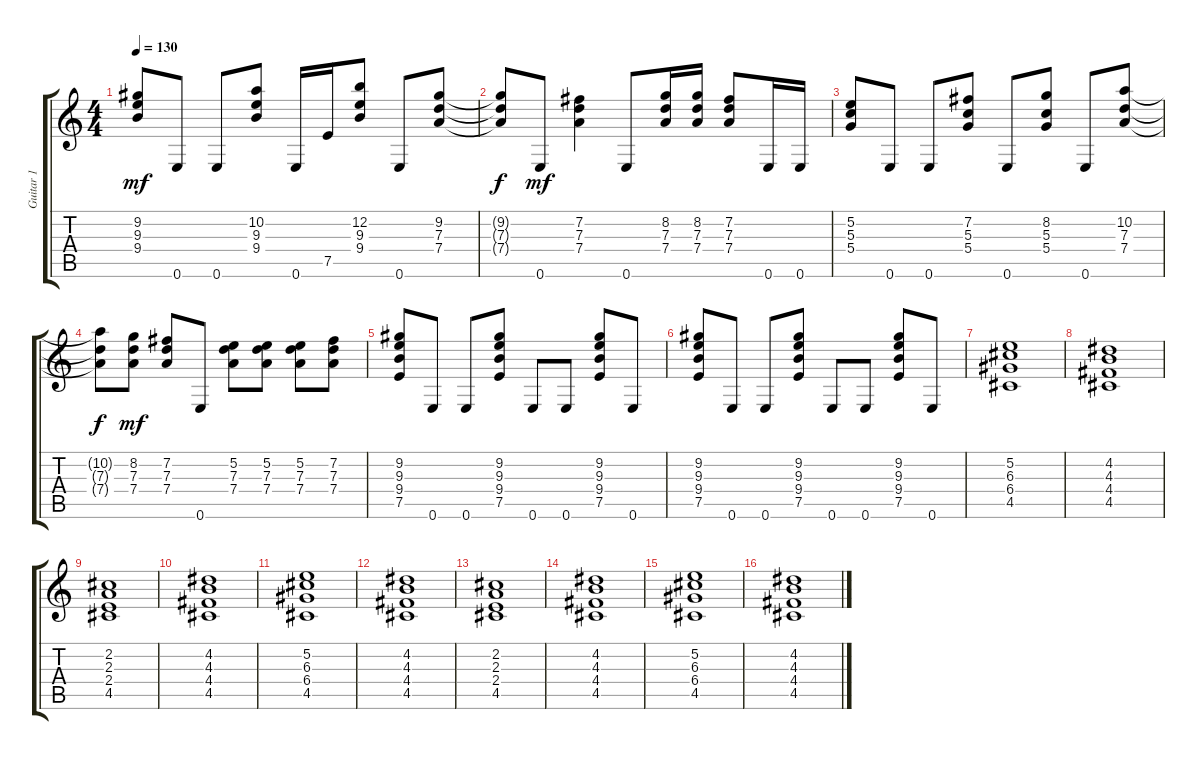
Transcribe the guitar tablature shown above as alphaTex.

\track ("Guitar 1" "Guitar 1") {instrument overdrivenguitar}
\staff {score tabs}
\tuning (E4 B3 G3 D3 A2 E2) {hide}
\ts (4 4)
\tempo 130
\clef g2
\ks c
(9.2 9.3 9.4).8{dy mf} 0.6.8 0.6.8 (10.2 9.3 9.4).8 0.6.16 7.5.16 (12.2 9.3 9.4).8 0.6.8 (9.2 7.3 7.4).8 |
(9.2{t} 7.3{t} 7.4{t}).8{dy f} 0.6.8{dy mf} (7.2 7.3 7.4).4 0.6.8 (8.2 7.3 7.4).16 (8.2 7.3 7.4).16 (7.2 7.3 7.4).8 0.6.16 0.6.16 |
(5.2 5.3 5.4).8 0.6.8 0.6.8 (7.2 5.3 5.4).8 0.6.8 (8.2 5.3 5.4).8 0.6.8 (10.2 7.3 7.4).8 |
(10.2{t} 7.3{t} 7.4{t}).8{dy f} (8.2 7.3 7.4).8{dy mf} (7.2 7.3 7.4).8 0.6.8 (5.2 7.3 7.4).8 (5.2 7.3 7.4).8 (5.2 7.3 7.4).8 (7.2 7.3 7.4).8 |
(9.2 9.3 9.4 7.5).8 0.6.8 0.6.8 (9.2 9.3 9.4 7.5).8 0.6.8 0.6.8 (9.2 9.3 9.4 7.5).8 0.6.8 |
(9.2 9.3 9.4 7.5).8 0.6.8 0.6.8 (9.2 9.3 9.4 7.5).8 0.6.8 0.6.8 (9.2 9.3 9.4 7.5).8 0.6.8 |
(5.2 6.3 6.4 4.5).1 |
(4.2 4.3 4.4 4.5).1 |
(2.2 2.3 2.4 4.5).1 |
(4.2 4.3 4.4 4.5).1 |
(5.2 6.3 6.4 4.5).1 |
(4.2 4.3 4.4 4.5).1 |
(2.2 2.3 2.4 4.5).1 |
(4.2 4.3 4.4 4.5).1 |
(5.2 6.3 6.4 4.5).1 |
(4.2 4.3 4.4 4.5).1
